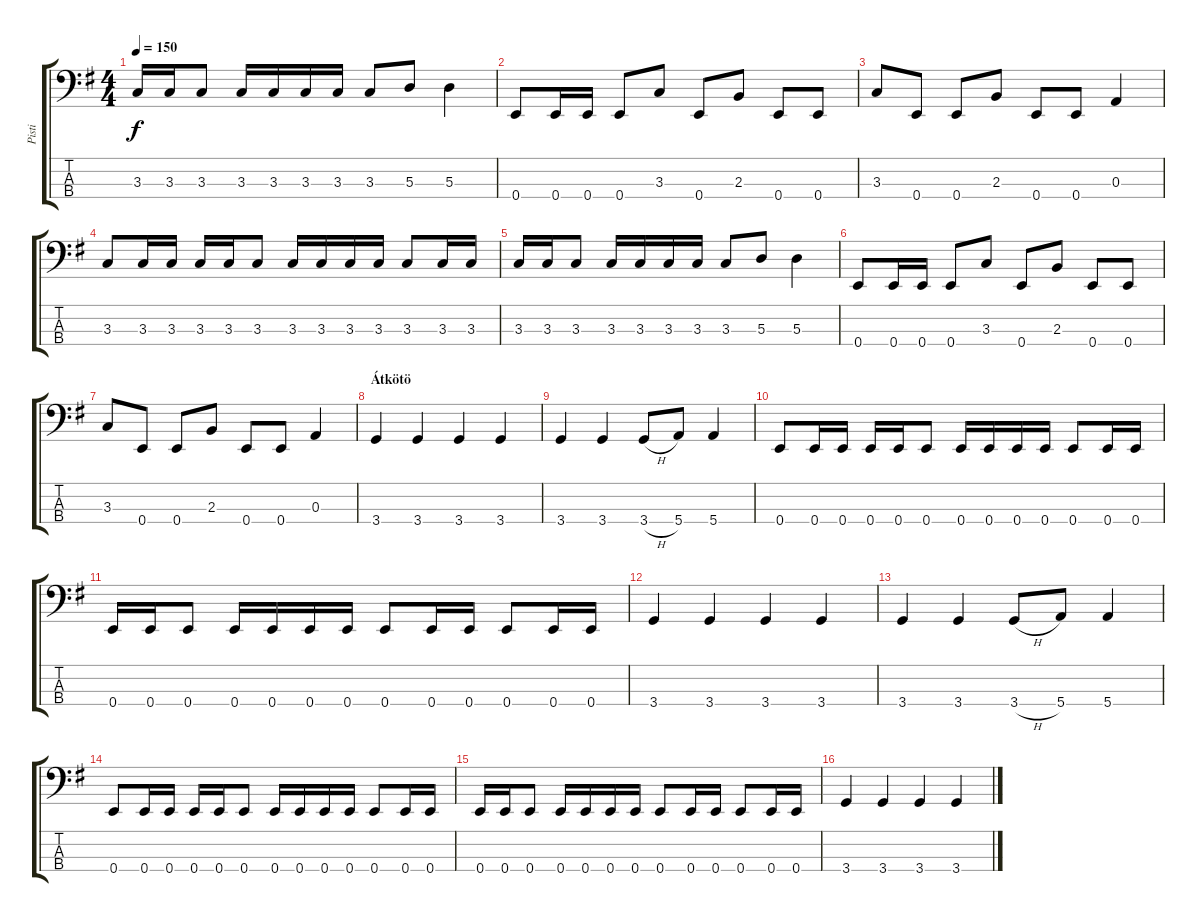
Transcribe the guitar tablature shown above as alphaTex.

\track ("Pisti" "Pisti") {instrument electricbassfinger}
\staff {score tabs}
\tuning (G2 D2 A1 E1) {hide}
\ts (4 4)
\tempo 150
\clef f4
\ks eminor
3.3.16{dy f} 3.3.16 3.3.8 3.3.16 3.3.16 3.3.16 3.3.16 3.3.8 5.3.8 5.3.4 |
0.4.8 0.4.16 0.4.16 0.4.8 3.3.8 0.4.8 2.3.8 0.4.8 0.4.8 |
3.3.8 0.4.8 0.4.8 2.3.8 0.4.8 0.4.8 0.3.4 |
3.3.8 3.3.16 3.3.16 3.3.16 3.3.16 3.3.8 3.3.16 3.3.16 3.3.16 3.3.16 3.3.8 3.3.16 3.3.16 |
3.3.16 3.3.16 3.3.8 3.3.16 3.3.16 3.3.16 3.3.16 3.3.8 5.3.8 5.3.4 |
0.4.8 0.4.16 0.4.16 0.4.8 3.3.8 0.4.8 2.3.8 0.4.8 0.4.8 |
3.3.8 0.4.8 0.4.8 2.3.8 0.4.8 0.4.8 0.3.4 |
\section ("" "Átkötö")
3.4.4 3.4.4 3.4.4 3.4.4 |
3.4.4 3.4.4 3.4{h}.8 5.4.8 5.4.4 |
0.4.8 0.4.16 0.4.16 0.4.16 0.4.16 0.4.8 0.4.16 0.4.16 0.4.16 0.4.16 0.4.8 0.4.16 0.4.16 |
0.4.16 0.4.16 0.4.8 0.4.16 0.4.16 0.4.16 0.4.16 0.4.8 0.4.16 0.4.16 0.4.8 0.4.16 0.4.16 |
3.4.4 3.4.4 3.4.4 3.4.4 |
3.4.4 3.4.4 3.4{h}.8 5.4.8 5.4.4 |
0.4.8 0.4.16 0.4.16 0.4.16 0.4.16 0.4.8 0.4.16 0.4.16 0.4.16 0.4.16 0.4.8 0.4.16 0.4.16 |
0.4.16 0.4.16 0.4.8 0.4.16 0.4.16 0.4.16 0.4.16 0.4.8 0.4.16 0.4.16 0.4.8 0.4.16 0.4.16 |
3.4.4 3.4.4 3.4.4 3.4.4
